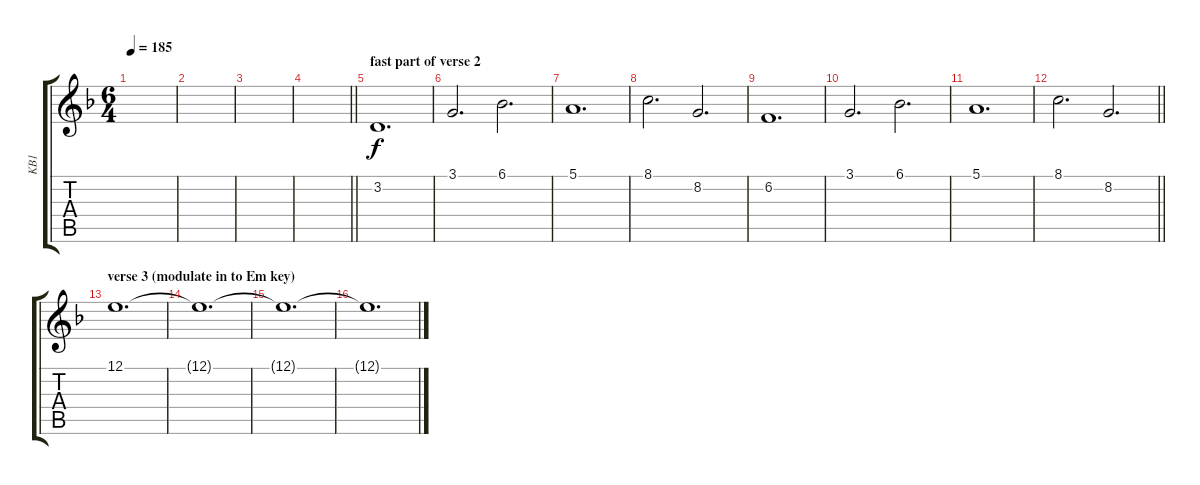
\track ("KB1" "KB1") {instrument cello}
\staff {score tabs}
\tuning (E4 B3 G3 D3 A2 E2) {hide}
\ts (6 4)
\tempo 185
\clef g2
\ks dminor
|
|
|
\barLineRight lightlight
|
\section ("" "fast part of verse 2")
3.2.1{d} |
3.1.2{d} 6.1.2{d} |
5.1.1{d} |
8.1.2{d} 8.2.2{d} |
6.2.1{d} |
3.1.2{d} 6.1.2{d} |
5.1.1{d} |
\barLineRight lightlight
8.1.2{d} 8.2.2{d} |
\section ("" "verse 3 (modulate in to Em key)")
12.1.1{d} |
12.1{t}.1{d} |
12.1{t}.1{d} |
12.1{t}.1{d}
